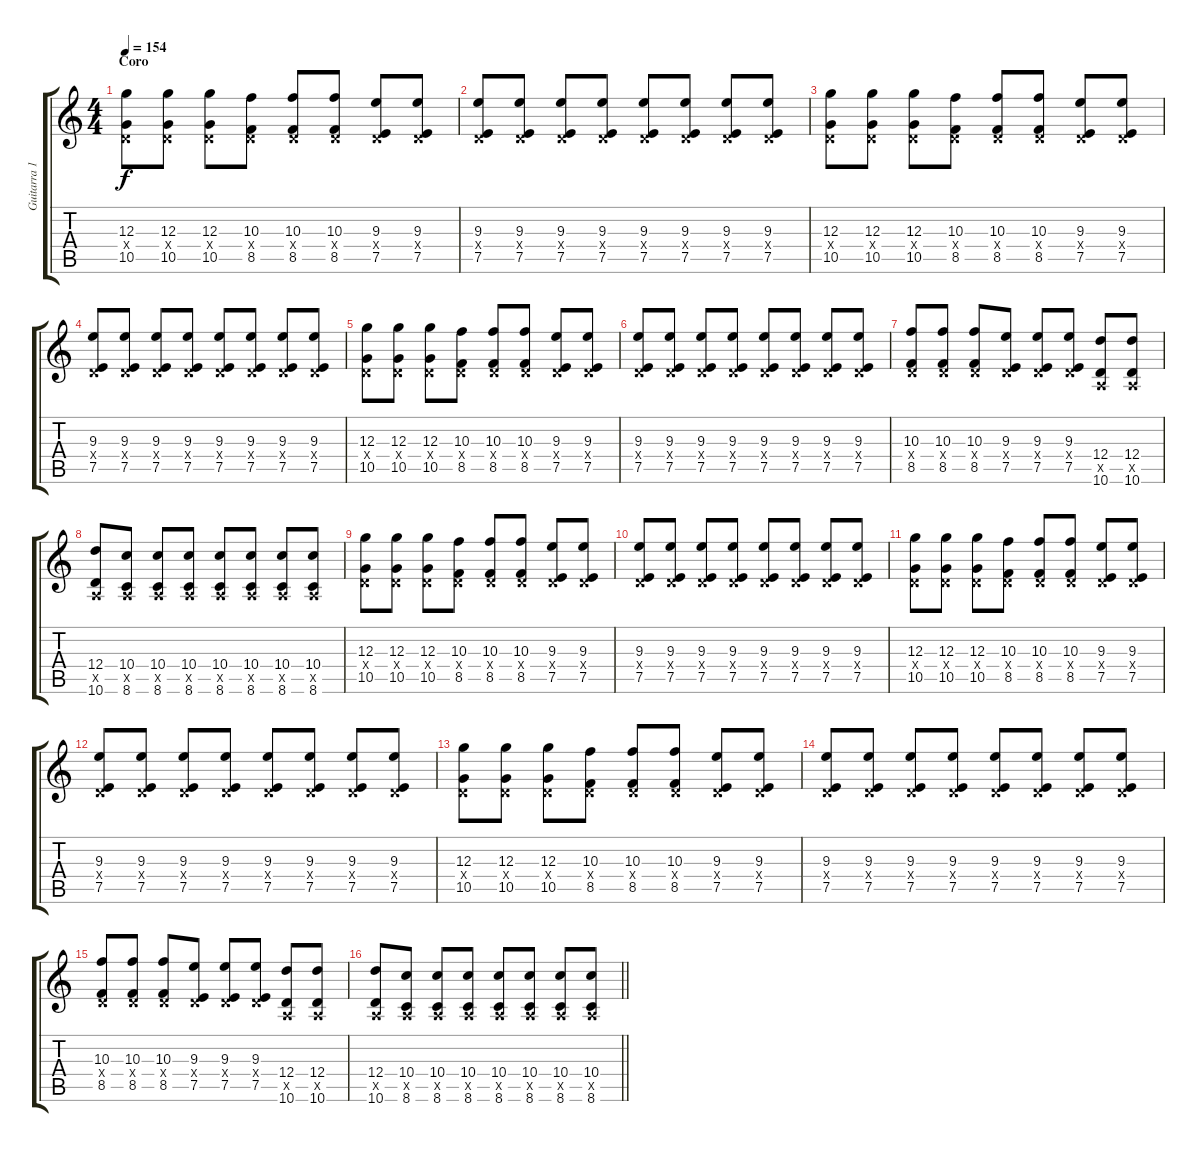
\track ("Guitarra 1" "Guitarra 1") {instrument overdrivenguitar}
\staff {score tabs}
\tuning (E4 B3 G3 D3 A2 E2) {hide}
\ts (4 4)
\section ("" "Coro")
\tempo 154
\clef g2
\ks c
(12.3 0.4{x} 10.5).8{dy f volume 14 balance 5} (12.3 0.4{x} 10.5).8 (12.3 0.4{x} 10.5).8 (10.3 0.4{x} 8.5).8 (10.3 0.4{x} 8.5).8 (10.3 0.4{x} 8.5).8 (9.3 0.4{x} 7.5).8 (9.3 0.4{x} 7.5).8 |
(9.3 0.4{x} 7.5).8 (9.3 0.4{x} 7.5).8 (9.3 0.4{x} 7.5).8 (9.3 0.4{x} 7.5).8 (9.3 0.4{x} 7.5).8 (9.3 0.4{x} 7.5).8 (9.3 0.4{x} 7.5).8 (9.3 0.4{x} 7.5).8 |
(12.3 0.4{x} 10.5).8 (12.3 0.4{x} 10.5).8 (12.3 0.4{x} 10.5).8 (10.3 0.4{x} 8.5).8 (10.3 0.4{x} 8.5).8 (10.3 0.4{x} 8.5).8 (9.3 0.4{x} 7.5).8 (9.3 0.4{x} 7.5).8 |
(9.3 0.4{x} 7.5).8 (9.3 0.4{x} 7.5).8 (9.3 0.4{x} 7.5).8 (9.3 0.4{x} 7.5).8 (9.3 0.4{x} 7.5).8 (9.3 0.4{x} 7.5).8 (9.3 0.4{x} 7.5).8 (9.3 0.4{x} 7.5).8 |
(12.3 0.4{x} 10.5).8 (12.3 0.4{x} 10.5).8 (12.3 0.4{x} 10.5).8 (10.3 0.4{x} 8.5).8 (10.3 0.4{x} 8.5).8 (10.3 0.4{x} 8.5).8 (9.3 0.4{x} 7.5).8 (9.3 0.4{x} 7.5).8 |
(9.3 0.4{x} 7.5).8 (9.3 0.4{x} 7.5).8 (9.3 0.4{x} 7.5).8 (9.3 0.4{x} 7.5).8 (9.3 0.4{x} 7.5).8 (9.3 0.4{x} 7.5).8 (9.3 0.4{x} 7.5).8 (9.3 0.4{x} 7.5).8 |
(10.3 0.4{x} 8.5).8 (10.3 0.4{x} 8.5).8 (10.3 0.4{x} 8.5).8 (9.3 0.4{x} 7.5).8 (9.3 0.4{x} 7.5).8 (9.3 0.4{x} 7.5).8 (12.4 0.5{x} 10.6).8 (12.4 0.5{x} 10.6).8 |
(12.4 0.5{x} 10.6).8 (10.4 0.5{x} 8.6).8 (10.4 0.5{x} 8.6).8 (10.4 0.5{x} 8.6).8 (10.4 0.5{x} 8.6).8 (10.4 0.5{x} 8.6).8 (10.4 0.5{x} 8.6).8 (10.4 0.5{x} 8.6).8 |
(12.3 0.4{x} 10.5).8 (12.3 0.4{x} 10.5).8 (12.3 0.4{x} 10.5).8 (10.3 0.4{x} 8.5).8 (10.3 0.4{x} 8.5).8 (10.3 0.4{x} 8.5).8 (9.3 0.4{x} 7.5).8 (9.3 0.4{x} 7.5).8 |
(9.3 0.4{x} 7.5).8 (9.3 0.4{x} 7.5).8 (9.3 0.4{x} 7.5).8 (9.3 0.4{x} 7.5).8 (9.3 0.4{x} 7.5).8 (9.3 0.4{x} 7.5).8 (9.3 0.4{x} 7.5).8 (9.3 0.4{x} 7.5).8 |
(12.3 0.4{x} 10.5).8 (12.3 0.4{x} 10.5).8 (12.3 0.4{x} 10.5).8 (10.3 0.4{x} 8.5).8 (10.3 0.4{x} 8.5).8 (10.3 0.4{x} 8.5).8 (9.3 0.4{x} 7.5).8 (9.3 0.4{x} 7.5).8 |
(9.3 0.4{x} 7.5).8 (9.3 0.4{x} 7.5).8 (9.3 0.4{x} 7.5).8 (9.3 0.4{x} 7.5).8 (9.3 0.4{x} 7.5).8 (9.3 0.4{x} 7.5).8 (9.3 0.4{x} 7.5).8 (9.3 0.4{x} 7.5).8 |
(12.3 0.4{x} 10.5).8 (12.3 0.4{x} 10.5).8 (12.3 0.4{x} 10.5).8 (10.3 0.4{x} 8.5).8 (10.3 0.4{x} 8.5).8 (10.3 0.4{x} 8.5).8 (9.3 0.4{x} 7.5).8 (9.3 0.4{x} 7.5).8 |
(9.3 0.4{x} 7.5).8 (9.3 0.4{x} 7.5).8 (9.3 0.4{x} 7.5).8 (9.3 0.4{x} 7.5).8 (9.3 0.4{x} 7.5).8 (9.3 0.4{x} 7.5).8 (9.3 0.4{x} 7.5).8 (9.3 0.4{x} 7.5).8 |
(10.3 0.4{x} 8.5).8 (10.3 0.4{x} 8.5).8 (10.3 0.4{x} 8.5).8 (9.3 0.4{x} 7.5).8 (9.3 0.4{x} 7.5).8 (9.3 0.4{x} 7.5).8 (12.4 0.5{x} 10.6).8 (12.4 0.5{x} 10.6).8 |
\barLineRight lightlight
(12.4 0.5{x} 10.6).8 (10.4 0.5{x} 8.6).8 (10.4 0.5{x} 8.6).8 (10.4 0.5{x} 8.6).8 (10.4 0.5{x} 8.6).8 (10.4 0.5{x} 8.6).8 (10.4 0.5{x} 8.6).8 (10.4 0.5{x} 8.6).8
